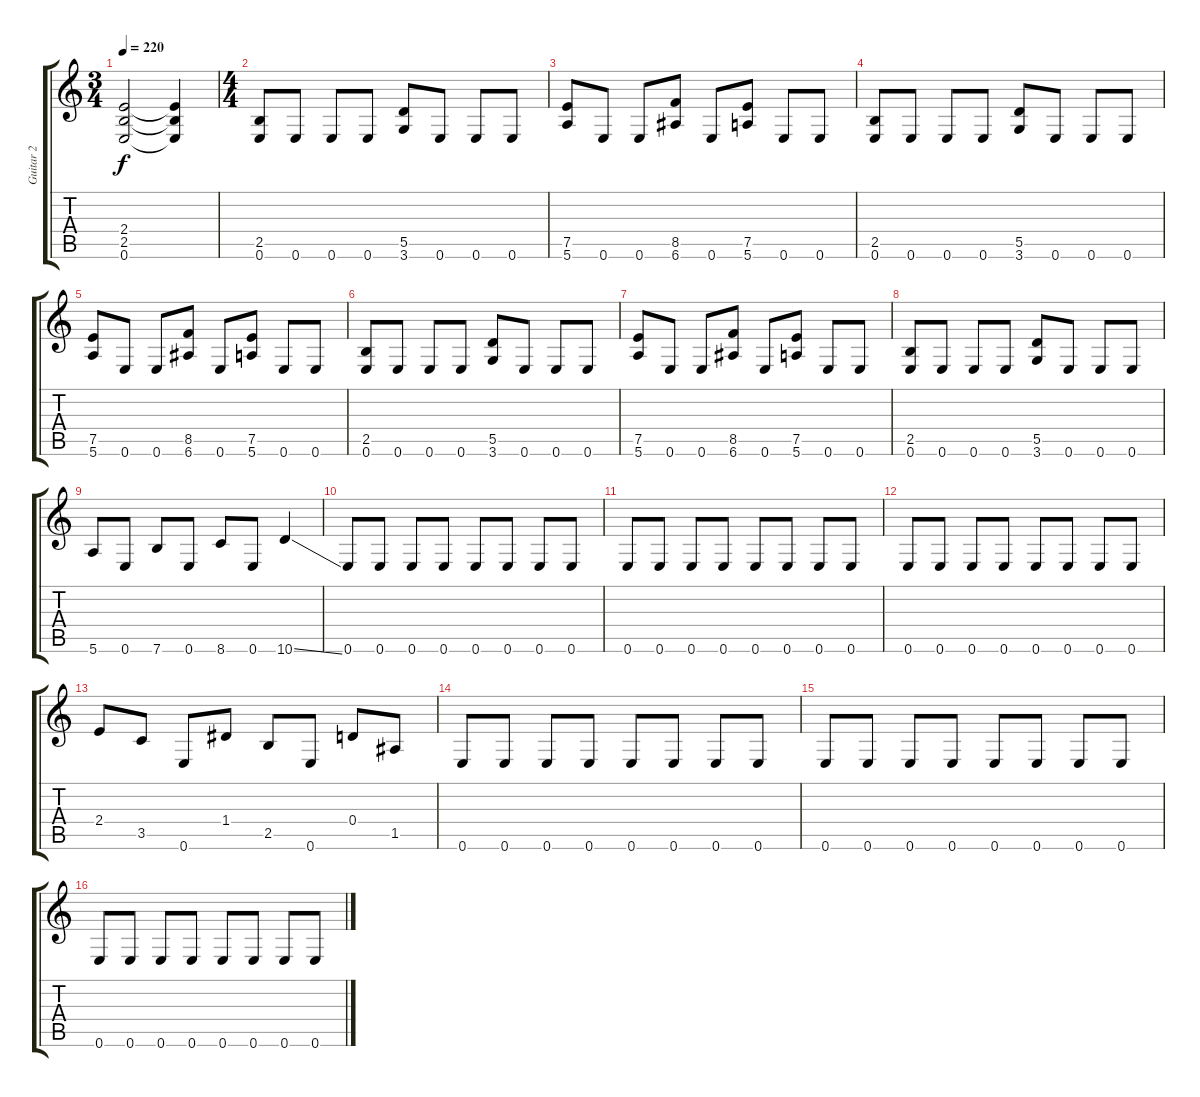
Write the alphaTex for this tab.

\track ("Guitar 2" "Guitar 2") {instrument distortionguitar}
\staff {score tabs}
\tuning (E4 B3 G3 D3 A2 E2) {hide}
\ts (3 4)
\tempo 220
\clef g2
\ks c
(2.4{t} 2.5{t} 0.6{t}).2{dy f} (2.4{t} 2.5{t} 0.6{t}).4 |
\ts (4 4)
(2.5 0.6).8 0.6.8 0.6.8 0.6.8 (5.5 3.6).8 0.6.8 0.6.8 0.6.8 |
(7.5 5.6).8 0.6.8 0.6.8 (8.5 6.6).8 0.6.8 (7.5 5.6).8 0.6.8 0.6.8 |
(2.5 0.6).8 0.6.8 0.6.8 0.6.8 (5.5 3.6).8 0.6.8 0.6.8 0.6.8 |
(7.5 5.6).8 0.6.8 0.6.8 (8.5 6.6).8 0.6.8 (7.5 5.6).8 0.6.8 0.6.8 |
(2.5 0.6).8 0.6.8 0.6.8 0.6.8 (5.5 3.6).8 0.6.8 0.6.8 0.6.8 |
(7.5 5.6).8 0.6.8 0.6.8 (8.5 6.6).8 0.6.8 (7.5 5.6).8 0.6.8 0.6.8 |
(2.5 0.6).8 0.6.8 0.6.8 0.6.8 (5.5 3.6).8 0.6.8 0.6.8 0.6.8 |
5.6.8 0.6.8 7.6.8 0.6.8 8.6.8 0.6.8 10.6{ss}.4 |
0.6.8 0.6.8 0.6.8 0.6.8 0.6.8 0.6.8 0.6.8 0.6.8 |
0.6.8 0.6.8 0.6.8 0.6.8 0.6.8 0.6.8 0.6.8 0.6.8 |
0.6.8 0.6.8 0.6.8 0.6.8 0.6.8 0.6.8 0.6.8 0.6.8 |
2.4.8 3.5.8 0.6.8 1.4.8 2.5.8 0.6.8 0.4.8 1.5.8 |
0.6.8 0.6.8 0.6.8 0.6.8 0.6.8 0.6.8 0.6.8 0.6.8 |
0.6.8 0.6.8 0.6.8 0.6.8 0.6.8 0.6.8 0.6.8 0.6.8 |
0.6.8 0.6.8 0.6.8 0.6.8 0.6.8 0.6.8 0.6.8 0.6.8
